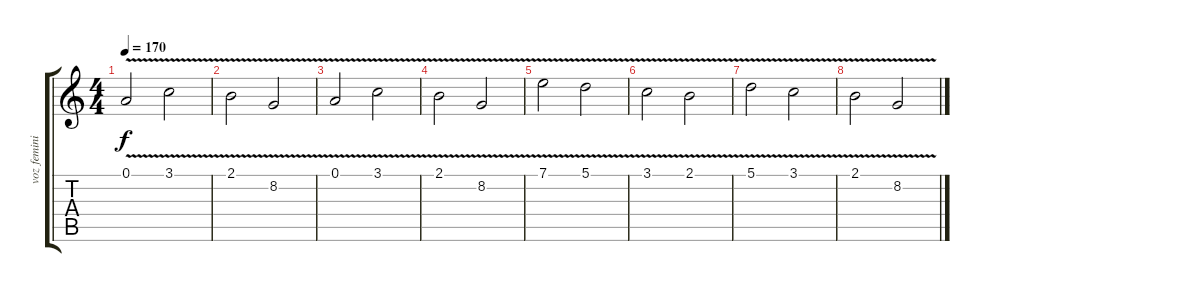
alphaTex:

\track ("voz feminina" "voz femini") {instrument flute}
\staff {score tabs}
\tuning (A4 B3 G3 D3 A2 E2) {hide}
\ts (4 4)
\tempo 170
\clef g2
\ks c
0.1{v}.2{dy f} 3.1{v}.2 |
2.1{v}.2 8.2{v}.2 |
0.1{v}.2 3.1{v}.2 |
2.1{v}.2 8.2{v}.2 |
7.1{v}.2 5.1{v}.2 |
3.1{v}.2 2.1{v}.2 |
5.1{v}.2 3.1{v}.2 |
2.1{v}.2 8.2{v}.2
